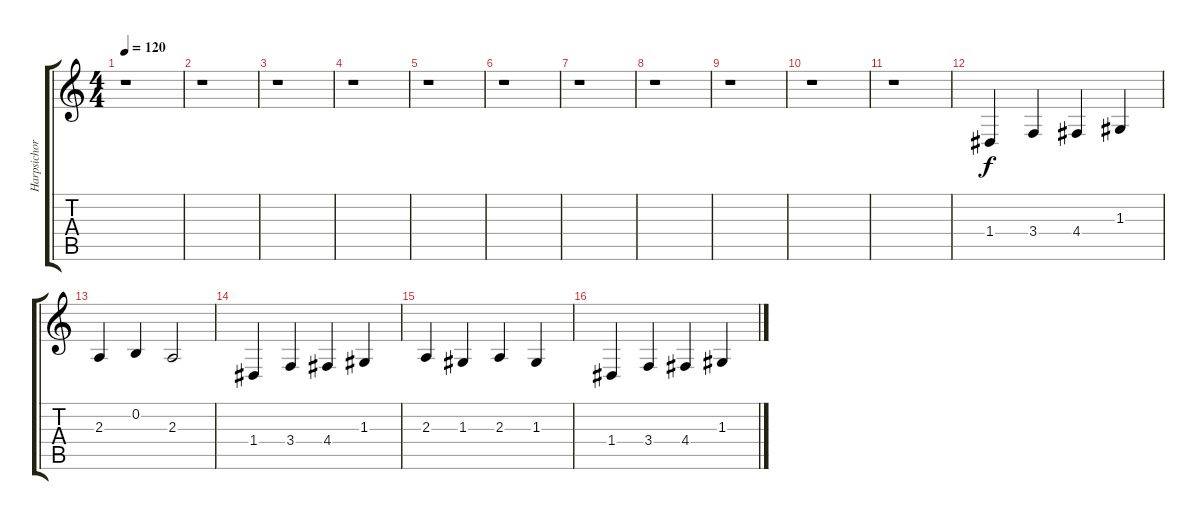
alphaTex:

\track ("Harpsichord" "Harpsichor") {instrument harpsichord}
\staff {score tabs}
\tuning (E4 B3 G3 D3 A2 E2) {hide}
\ts (4 4)
\tempo 120
\clef g2
\ks c
r.1{dy f} |
r.1 |
r.1 |
r.1 |
r.1 |
r.1 |
r.1 |
r.1 |
r.1 |
r.1 |
r.1 |
1.4.4 3.4.4 4.4.4 1.3.4 |
2.3.4 0.2.4 2.3.2 |
1.4.4 3.4.4 4.4.4 1.3.4 |
2.3.4 1.3.4 2.3.4 1.3.4 |
1.4.4 3.4.4 4.4.4 1.3.4
